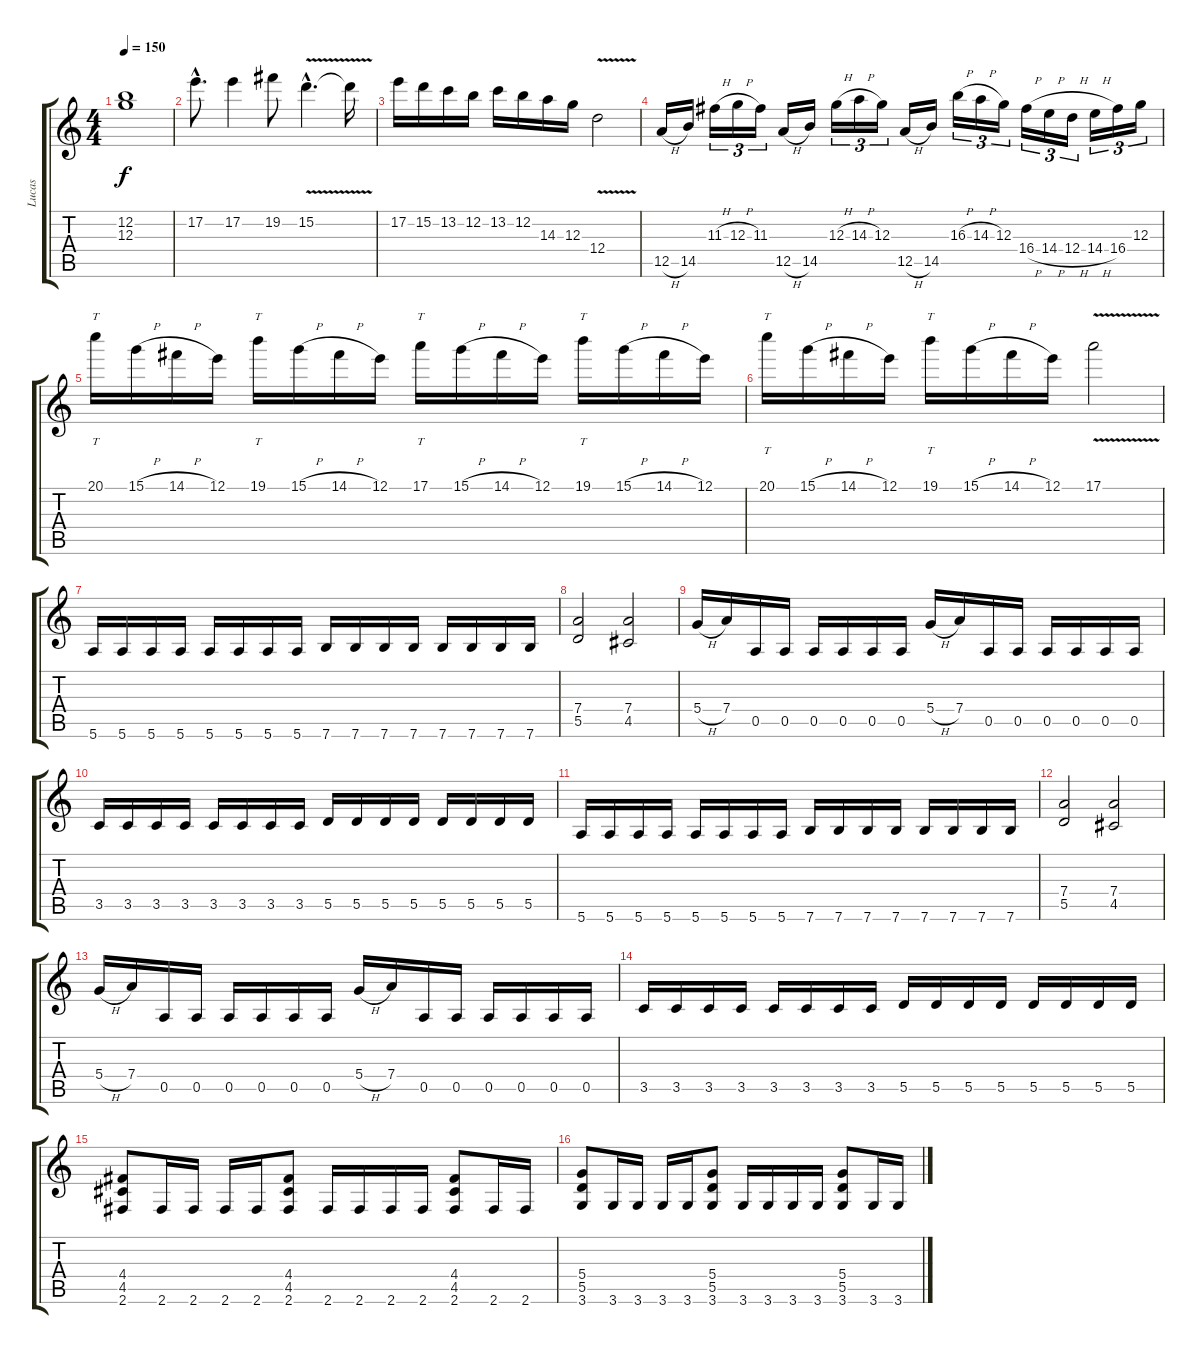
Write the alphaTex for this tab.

\track ("Lucas" "Lucas") {instrument distortionguitar}
\staff {score tabs}
\tuning (E4 B3 G3 D3 A2 E2) {hide}
\ts (4 4)
\tempo 150
\clef g2
\ks c
(12.2 12.3).1{dy f} |
17.2{hac}.8{d} 17.2.4 19.2.8 15.2{v hac}.4{d} 15.2{t}.16 |
17.2.16 15.2.16 13.2.16 12.2.16 13.2.16 12.2.16 14.3.16 12.3.16 12.4{v}.2 |
12.5{h}.16 14.5.16 11.3{h}.16{tu (3 2)} 12.3{h}.16{tu (3 2)} 11.3.16{tu (3 2)} 12.5{h}.16 14.5.16 12.3{h}.16{tu (3 2)} 14.3{h}.16{tu (3 2)} 12.3.16{tu (3 2)} 12.5{h}.16 14.5.16 16.3{h}.16{tu (3 2)} 14.3{h}.16{tu (3 2)} 12.3.16{tu (3 2)} 16.4{h}.16{tu (3 2)} 14.4{h}.16{tu (3 2)} 12.4{h}.16{tu (3 2)} 14.4{h}.16{tu (3 2)} 16.4.16{tu (3 2)} 12.3.16{tu (3 2)} |
20.1.16{tt} 15.1{h}.16 14.1{h}.16 12.1.16 19.1.16{tt} 15.1{h}.16 14.1{h}.16 12.1.16 17.1.16{tt} 15.1{h}.16 14.1{h}.16 12.1.16 19.1.16{tt} 15.1{h}.16 14.1{h}.16 12.1.16 |
20.1.16{tt} 15.1{h}.16 14.1{h}.16 12.1.16 19.1.16{tt} 15.1{h}.16 14.1{h}.16 12.1.16 17.1{v}.2 |
5.6.16{volume 13} 5.6.16 5.6.16 5.6.16 5.6.16 5.6.16 5.6.16 5.6.16 7.6.16 7.6.16 7.6.16 7.6.16 7.6.16 7.6.16 7.6.16 7.6.16 |
(7.4 5.5).2 (7.4 4.5).2 |
5.4{h}.16 7.4.16 0.5.16 0.5.16 0.5.16 0.5.16 0.5.16 0.5.16 5.4{h}.16 7.4.16 0.5.16 0.5.16 0.5.16 0.5.16 0.5.16 0.5.16 |
3.5.16 3.5.16 3.5.16 3.5.16 3.5.16 3.5.16 3.5.16 3.5.16 5.5.16 5.5.16 5.5.16 5.5.16 5.5.16 5.5.16 5.5.16 5.5.16 |
5.6.16 5.6.16 5.6.16 5.6.16 5.6.16 5.6.16 5.6.16 5.6.16 7.6.16 7.6.16 7.6.16 7.6.16 7.6.16 7.6.16 7.6.16 7.6.16 |
(7.4 5.5).2 (7.4 4.5).2 |
5.4{h}.16 7.4.16 0.5.16 0.5.16 0.5.16 0.5.16 0.5.16 0.5.16 5.4{h}.16 7.4.16 0.5.16 0.5.16 0.5.16 0.5.16 0.5.16 0.5.16 |
3.5.16 3.5.16 3.5.16 3.5.16 3.5.16 3.5.16 3.5.16 3.5.16 5.5.16 5.5.16 5.5.16 5.5.16 5.5.16 5.5.16 5.5.16 5.5.16 |
(4.4 4.5 2.6).8{volume 13} 2.6.16 2.6.16 2.6.16 2.6.16 (4.4 4.5 2.6).8 2.6.16 2.6.16 2.6.16 2.6.16 (4.4 4.5 2.6).8 2.6.16 2.6.16 |
(5.4 5.5 3.6).8 3.6.16 3.6.16 3.6.16 3.6.16 (5.4 5.5 3.6).8 3.6.16 3.6.16 3.6.16 3.6.16 (5.4 5.5 3.6).8 3.6.16 3.6.16
